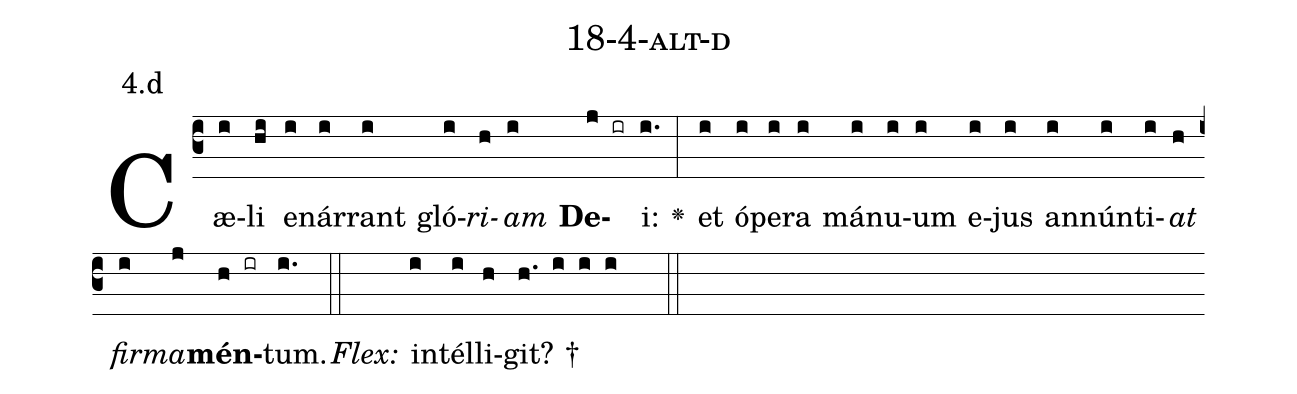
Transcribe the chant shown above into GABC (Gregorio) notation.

name: 18-4-alt-d;
annotation: 4.d;
%%
(c3)Cæ(i)li(hi) e(i)nár(i)rant(i) gló(i)<i>ri</i>(h)<i>am</i>(i) <b>De</b>(j ir)i:(i.) <v>\greheightstar</v>(:) et(i) ó(i)pe(i)ra(i) má(i)nu(i)um(i) e(i)jus(i) an(i)nún(i)ti(i)<i>at</i>(h) <i>fir</i>(i)<i>ma</i>(j)<b>mén</b>(h ir)tum.(i.) (::)
<i>Flex:</i>()  in(i)tél(i)li(h)git? †(h. i i i  ::)

%E(i) u(h) o(i) u(j) a(h) e.(i.) (::)
